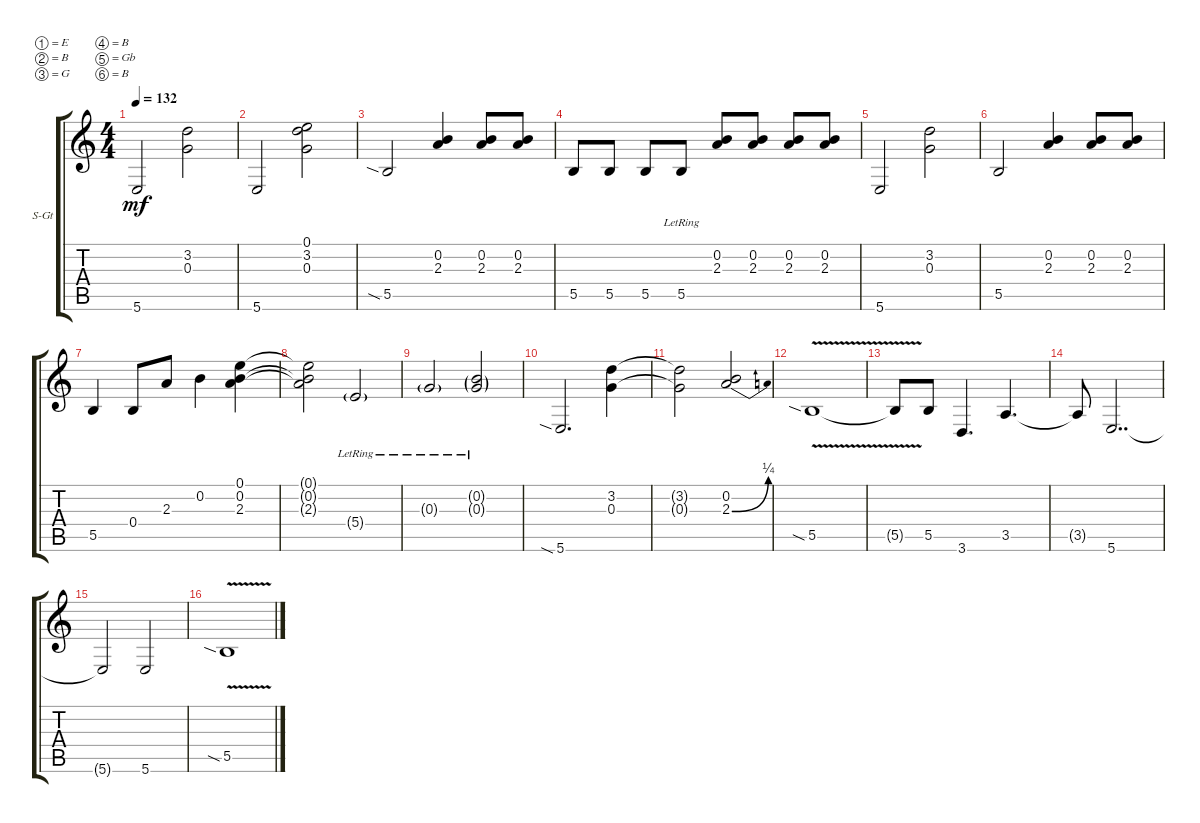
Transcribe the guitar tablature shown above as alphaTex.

\defaultSystemsLayout 4
\bracketExtendMode groupsimilarinstruments
\firstSystemTrackNameOrientation horizontal
\otherSystemsTrackNameOrientation horizontal
\track ("Andrew Goddard" "S-Gt") {instrument acousticguitarsteel}
\staff {score tabs}
\tuning (E4 B3 G3 B2 Gb2 B1)
\ts (4 4)
\tempo 132
\clef g2
\ks c
5.6.2{dy mf} (0.3 3.2).2 |
5.6.2 (3.2 0.1 0.3).2 |
5.5{sia}.2 (2.3 0.2).4 (0.2 2.3).8 (2.3 0.2).8 |
5.5.8 5.5.8 5.5.8 5.5{lr}.8 (0.2 2.3).8 (2.3 0.2).8 (2.3 0.2).8 (2.3 0.2).8 |
5.6.2 (3.2 0.3).2 |
5.5.2 (2.3 0.2).4 (2.3 0.2).8 (2.3 0.2).8 |
5.5.4 0.4.8 2.3.8 0.2.4 (2.3 0.2 0.1).4 |
(0.2{t} 2.3{t} 0.1{t}).2 5.4{g lr}.2 |
0.3{g lr}.2 (0.2{g lr} 0.3{g}).2 |
5.6{sia}.2{d} (0.3 3.2).4 |
(3.2{t} 0.3{t}).2 (2.3{be (bend 0 0 15.6 1)} 0.2).2 |
5.5{v sia}.1 |
5.5{t}.8 5.5.8 3.6.4{d} 3.5.4{d} |
3.5{t}.8 5.6.2{dd} |
5.6{t}.2 5.6.2 |
5.5{v sia}.1
